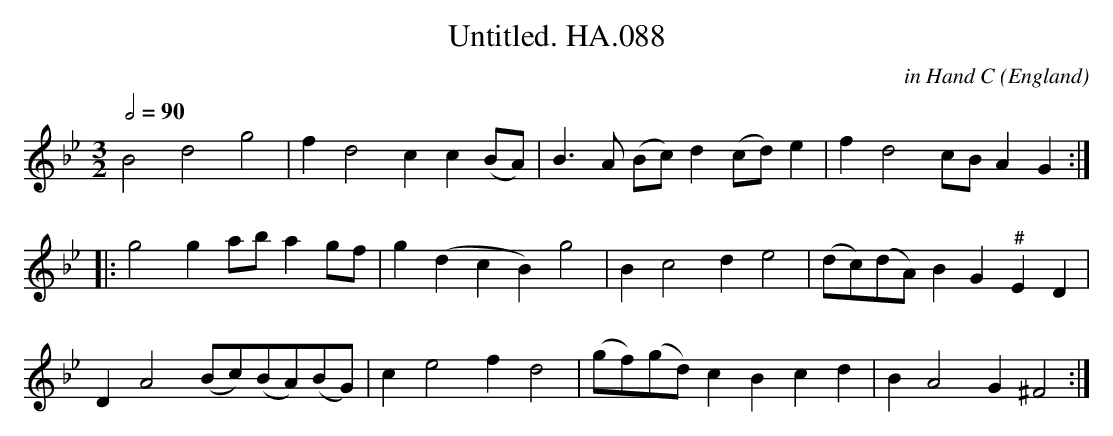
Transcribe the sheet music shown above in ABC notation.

X:1
T:Untitled. HA.088
C:in Hand C
L:1/4
M:3/2
O:England
Q:1/2=90
K:Bb
B2d2g2|fd2cc(B/A/)|B>A (B/c/) d(c/d/)e|fd2c/B/AG:|!
|:g2ga/b/ag/f/|g(dcB)g2|Bc2de2|(d/c/)(d/A/)BG"^#"ED|!
DA2(B/c/)(B/A/)(B/G/)|ce2fd2|(g/f/)(g/d/)cBcd|BA2G^F2:|
